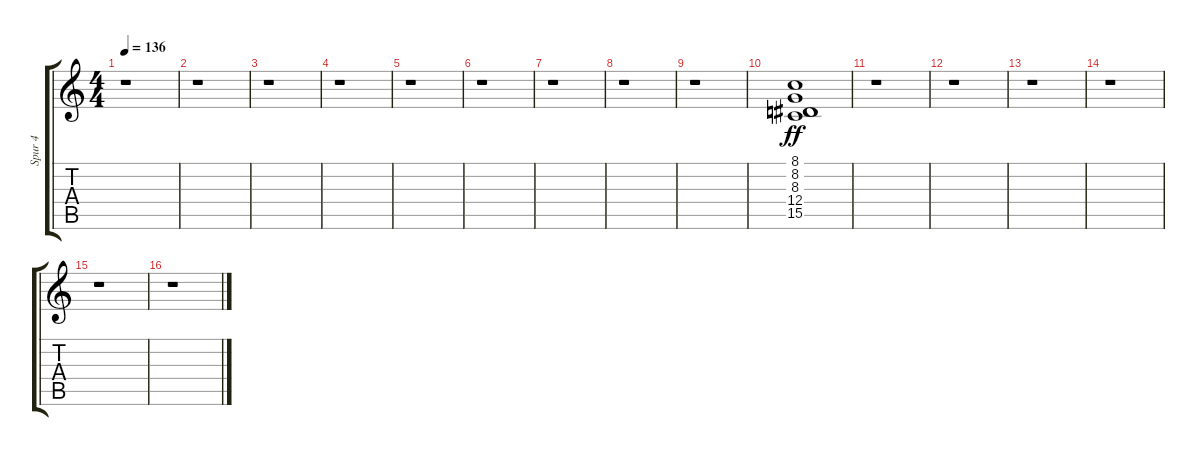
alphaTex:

\track ("Spur 4" "Spur 4") {instrument lead3calliope}
\staff {score tabs}
\tuning (E4 B3 G3 D3 A2 E2) {hide}
\ts (4 4)
\tempo 136
\clef g2
\ks c
r.1{dy ff} |
r.1 |
r.1 |
r.1 |
r.1 |
r.1 |
r.1 |
r.1 |
r.1 |
(8.1 8.2 8.3 12.4 15.5).1 |
r.1 |
r.1 |
r.1 |
r.1 |
r.1 |
r.1
